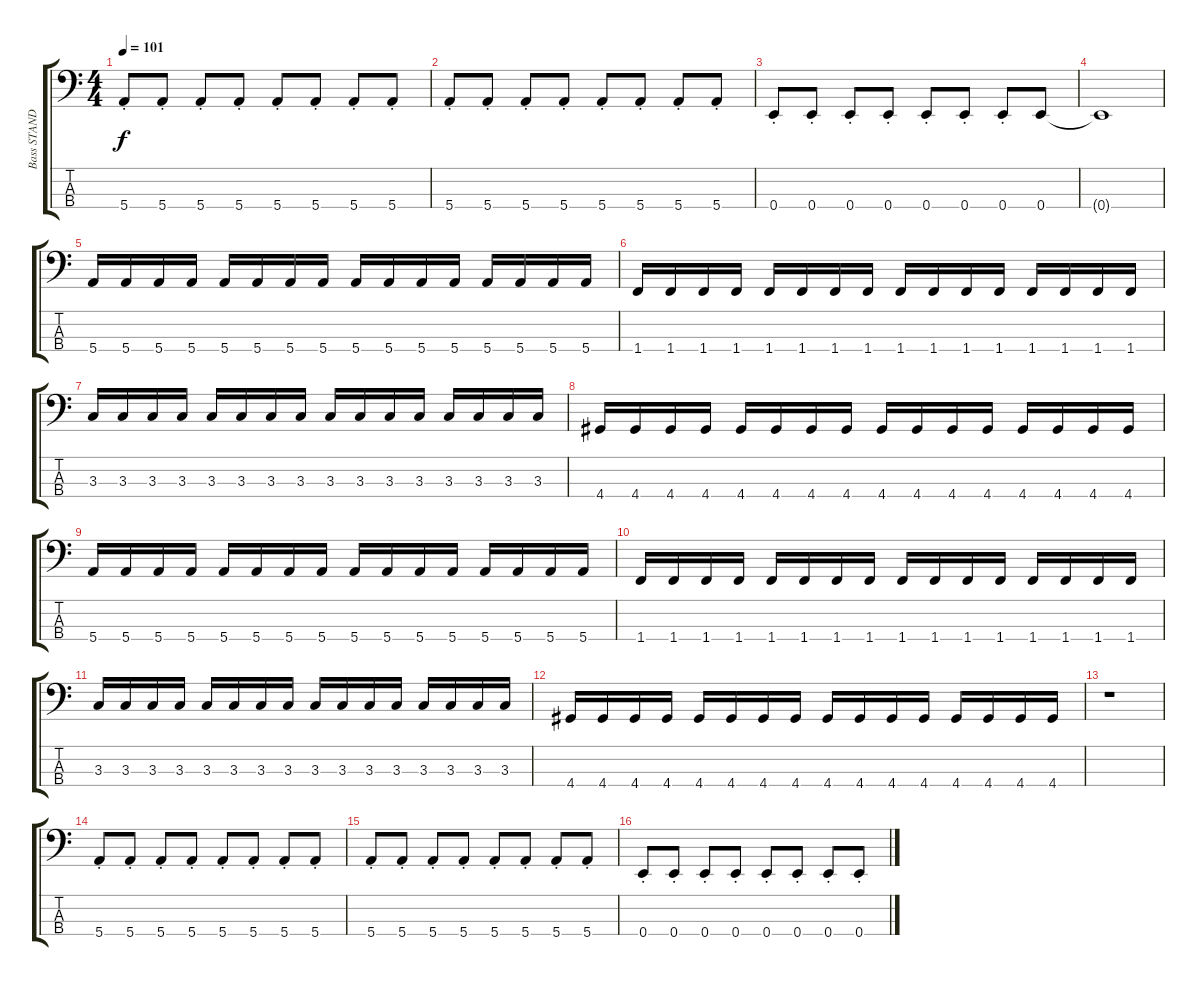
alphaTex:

\track ("Bass STANDARD" "Bass STAND") {instrument electricbasspick}
\staff {score tabs}
\tuning (G2 D2 A1 E1) {hide}
\ts (4 4)
\tempo 101
\clef f4
\ks c
5.4{st}.8{dy f} 5.4{st}.8 5.4{st}.8 5.4{st}.8 5.4{st}.8 5.4{st}.8 5.4{st}.8 5.4{st}.8 |
5.4{st}.8 5.4{st}.8 5.4{st}.8 5.4{st}.8 5.4{st}.8 5.4{st}.8 5.4{st}.8 5.4{st}.8 |
0.4{st}.8 0.4{st}.8 0.4{st}.8 0.4{st}.8 0.4{st}.8 0.4{st}.8 0.4{st}.8 0.4.8 |
0.4{t}.1 |
5.4.16 5.4.16 5.4.16 5.4.16 5.4.16 5.4.16 5.4.16 5.4.16 5.4.16 5.4.16 5.4.16 5.4.16 5.4.16 5.4.16 5.4.16 5.4.16 |
1.4.16 1.4.16 1.4.16 1.4.16 1.4.16 1.4.16 1.4.16 1.4.16 1.4.16 1.4.16 1.4.16 1.4.16 1.4.16 1.4.16 1.4.16 1.4.16 |
3.3.16 3.3.16 3.3.16 3.3.16 3.3.16 3.3.16 3.3.16 3.3.16 3.3.16 3.3.16 3.3.16 3.3.16 3.3.16 3.3.16 3.3.16 3.3.16 |
4.4.16 4.4.16 4.4.16 4.4.16 4.4.16 4.4.16 4.4.16 4.4.16 4.4.16 4.4.16 4.4.16 4.4.16 4.4.16 4.4.16 4.4.16 4.4.16 |
5.4.16 5.4.16 5.4.16 5.4.16 5.4.16 5.4.16 5.4.16 5.4.16 5.4.16 5.4.16 5.4.16 5.4.16 5.4.16 5.4.16 5.4.16 5.4.16 |
1.4.16 1.4.16 1.4.16 1.4.16 1.4.16 1.4.16 1.4.16 1.4.16 1.4.16 1.4.16 1.4.16 1.4.16 1.4.16 1.4.16 1.4.16 1.4.16 |
3.3.16 3.3.16 3.3.16 3.3.16 3.3.16 3.3.16 3.3.16 3.3.16 3.3.16 3.3.16 3.3.16 3.3.16 3.3.16 3.3.16 3.3.16 3.3.16 |
4.4.16 4.4.16 4.4.16 4.4.16 4.4.16 4.4.16 4.4.16 4.4.16 4.4.16 4.4.16 4.4.16 4.4.16 4.4.16 4.4.16 4.4.16 4.4.16 |
r.1 |
5.4{st}.8 5.4{st}.8 5.4{st}.8 5.4{st}.8 5.4{st}.8 5.4{st}.8 5.4{st}.8 5.4{st}.8 |
5.4{st}.8 5.4{st}.8 5.4{st}.8 5.4{st}.8 5.4{st}.8 5.4{st}.8 5.4{st}.8 5.4{st}.8 |
0.4{st}.8 0.4{st}.8 0.4{st}.8 0.4{st}.8 0.4{st}.8 0.4{st}.8 0.4{st}.8 0.4{st}.8
